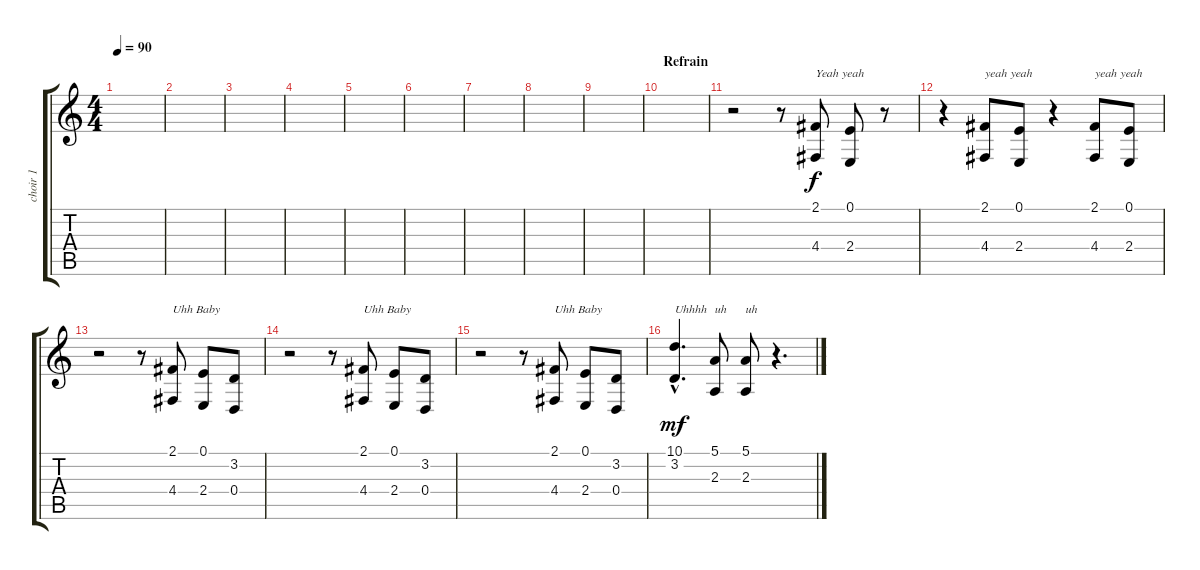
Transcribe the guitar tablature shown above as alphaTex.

\track ("choir 1" "choir 1") {instrument lead2sawtooth}
\staff {score tabs}
\tuning (E4 B3 G3 D3 A2 E2) {hide}
\ts (4 4)
\tempo 90
\clef g2
\ks c
|
|
|
|
|
|
|
|
|
\section ("" "Refrain")
|
r.2 r.8 (2.1 4.4).8{txt "Yeah yeah"} (0.1 2.4).8 r.8 |
r.4 (2.1 4.4).8{txt "yeah yeah"} (0.1 2.4).8 r.4 (2.1 4.4).8{txt "yeah yeah"} (0.1 2.4).8 |
r.2 r.8 (2.1 4.4).8{txt "Uhh Baby"} (0.1 2.4).8 (3.2 0.4).8 |
r.2 r.8 (2.1 4.4).8{txt "Uhh Baby"} (0.1 2.4).8 (3.2 0.4).8 |
r.2 r.8 (2.1 4.4).8{txt "Uhh Baby"} (0.1 2.4).8 (3.2 0.4).8 |
(10.1{hac} 3.2{hac}).4{d txt "Uhhhh" dy mf} (5.1 2.3).8{txt "uh"} (5.1 2.3).8{txt "uh"} r.4{d}
